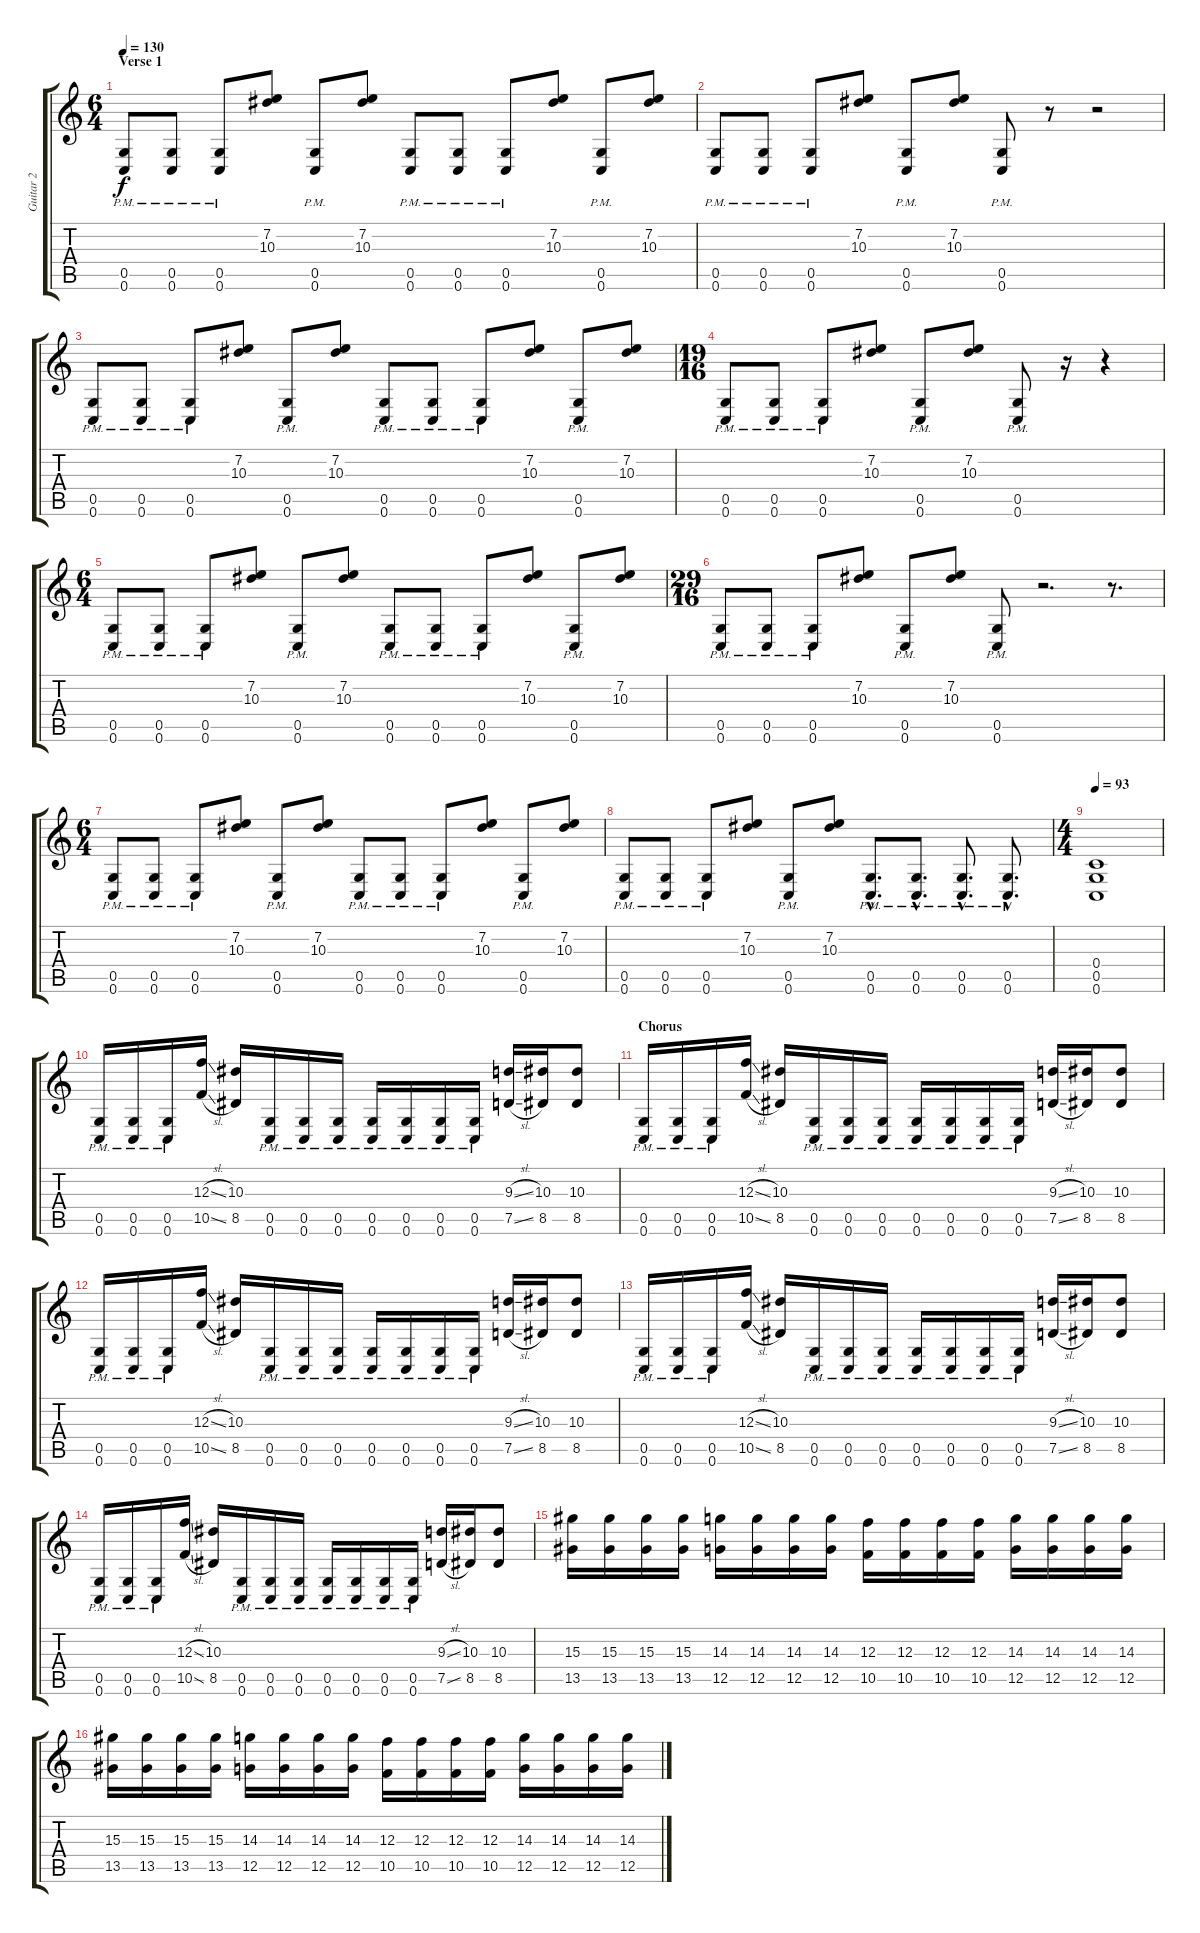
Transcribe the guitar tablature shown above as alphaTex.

\track ("Guitar 2" "Guitar 2") {instrument distortionguitar}
\staff {score tabs}
\tuning (D4 A3 F3 C3 G2 C2) {hide}
\ts (6 4)
\section ("" "Verse 1")
\tempo 130
\clef g2
\ks c
(0.5{pm} 0.6{pm}).8{dy f instrument distortionguitar} (0.5{pm} 0.6{pm}).8 (0.5{pm} 0.6{pm}).8 (7.2 10.3).8 (0.5{pm} 0.6{pm}).8 (7.2 10.3).8 (0.5{pm} 0.6{pm}).8 (0.5{pm} 0.6{pm}).8 (0.5{pm} 0.6{pm}).8 (7.2 10.3).8 (0.5{pm} 0.6{pm}).8 (7.2 10.3).8 |
(0.5{pm} 0.6{pm}).8 (0.5{pm} 0.6{pm}).8 (0.5{pm} 0.6{pm}).8 (7.2 10.3).8 (0.5{pm} 0.6{pm}).8 (7.2 10.3).8 (0.5{pm} 0.6{pm}).8 r.8 r.2 |
(0.5{pm} 0.6{pm}).8 (0.5{pm} 0.6{pm}).8 (0.5{pm} 0.6{pm}).8 (7.2 10.3).8 (0.5{pm} 0.6{pm}).8 (7.2 10.3).8 (0.5{pm} 0.6{pm}).8 (0.5{pm} 0.6{pm}).8 (0.5{pm} 0.6{pm}).8 (7.2 10.3).8 (0.5{pm} 0.6{pm}).8 (7.2 10.3).8 |
\ts (19 16)
(0.5{pm} 0.6{pm}).8 (0.5{pm} 0.6{pm}).8 (0.5{pm} 0.6{pm}).8 (7.2 10.3).8 (0.5{pm} 0.6{pm}).8 (7.2 10.3).8 (0.5{pm} 0.6{pm}).8 r.16 r.4 |
\ts (6 4)
(0.5{pm} 0.6{pm}).8 (0.5{pm} 0.6{pm}).8 (0.5{pm} 0.6{pm}).8 (7.2 10.3).8 (0.5{pm} 0.6{pm}).8 (7.2 10.3).8 (0.5{pm} 0.6{pm}).8 (0.5{pm} 0.6{pm}).8 (0.5{pm} 0.6{pm}).8 (7.2 10.3).8 (0.5{pm} 0.6{pm}).8 (7.2 10.3).8 |
\ts (29 16)
(0.5{pm} 0.6{pm}).8 (0.5{pm} 0.6{pm}).8 (0.5{pm} 0.6{pm}).8 (7.2 10.3).8 (0.5{pm} 0.6{pm}).8 (7.2 10.3).8 (0.5{pm} 0.6{pm}).8 r.2{d} r.8{d} |
\ts (6 4)
(0.5{pm} 0.6{pm}).8 (0.5{pm} 0.6{pm}).8 (0.5{pm} 0.6{pm}).8 (7.2 10.3).8 (0.5{pm} 0.6{pm}).8 (7.2 10.3).8 (0.5{pm} 0.6{pm}).8 (0.5{pm} 0.6{pm}).8 (0.5{pm} 0.6{pm}).8 (7.2 10.3).8 (0.5{pm} 0.6{pm}).8 (7.2 10.3).8 |
(0.5{pm} 0.6{pm}).8 (0.5{pm} 0.6{pm}).8 (0.5{pm} 0.6{pm}).8 (7.2 10.3).8 (0.5{pm} 0.6{pm}).8 (7.2 10.3).8 (0.5{hac pm} 0.6{hac pm}).8{d} (0.5{hac pm} 0.6{hac pm}).8{d} (0.5{hac pm} 0.6{hac pm}).8{d} (0.5{hac pm} 0.6{hac pm}).8{d} |
\ts (4 4)
\tempo 94
\tempo 93
(0.4 0.5 0.6).1 |
(0.5{pm} 0.6{pm}).16 (0.5{pm} 0.6{pm}).16 (0.5{pm} 0.6{pm}).16 (12.3{sl} 10.5{sl}).16 (10.3 8.5).16 (0.5{pm} 0.6{pm}).16 (0.5{pm} 0.6{pm}).16 (0.5{pm} 0.6{pm}).16 (0.5{pm} 0.6{pm}).16 (0.5{pm} 0.6{pm}).16 (0.5{pm} 0.6{pm}).16 (0.5{pm} 0.6{pm}).16 (9.3{sl} 7.5{sl}).16 (10.3 8.5).16 (10.3 8.5).8 |
\section ("" "Chorus")
(0.5{pm} 0.6{pm}).16 (0.5{pm} 0.6{pm}).16 (0.5{pm} 0.6{pm}).16 (12.3{sl} 10.5{sl}).16 (10.3 8.5).16 (0.5{pm} 0.6{pm}).16 (0.5{pm} 0.6{pm}).16 (0.5{pm} 0.6{pm}).16 (0.5{pm} 0.6{pm}).16 (0.5{pm} 0.6{pm}).16 (0.5{pm} 0.6{pm}).16 (0.5{pm} 0.6{pm}).16 (9.3{sl} 7.5{sl}).16 (10.3 8.5).16 (10.3 8.5).8 |
(0.5{pm} 0.6{pm}).16 (0.5{pm} 0.6{pm}).16 (0.5{pm} 0.6{pm}).16 (12.3{sl} 10.5{sl}).16 (10.3 8.5).16 (0.5{pm} 0.6{pm}).16 (0.5{pm} 0.6{pm}).16 (0.5{pm} 0.6{pm}).16 (0.5{pm} 0.6{pm}).16 (0.5{pm} 0.6{pm}).16 (0.5{pm} 0.6{pm}).16 (0.5{pm} 0.6{pm}).16 (9.3{sl} 7.5{sl}).16 (10.3 8.5).16 (10.3 8.5).8 |
(0.5{pm} 0.6{pm}).16 (0.5{pm} 0.6{pm}).16 (0.5{pm} 0.6{pm}).16 (12.3{sl} 10.5{sl}).16 (10.3 8.5).16 (0.5{pm} 0.6{pm}).16 (0.5{pm} 0.6{pm}).16 (0.5{pm} 0.6{pm}).16 (0.5{pm} 0.6{pm}).16 (0.5{pm} 0.6{pm}).16 (0.5{pm} 0.6{pm}).16 (0.5{pm} 0.6{pm}).16 (9.3{sl} 7.5{sl}).16 (10.3 8.5).16 (10.3 8.5).8 |
(0.5{pm} 0.6{pm}).16 (0.5{pm} 0.6{pm}).16 (0.5{pm} 0.6{pm}).16 (12.3{sl} 10.5{sl}).16 (10.3 8.5).16 (0.5{pm} 0.6{pm}).16 (0.5{pm} 0.6{pm}).16 (0.5{pm} 0.6{pm}).16 (0.5{pm} 0.6{pm}).16 (0.5{pm} 0.6{pm}).16 (0.5{pm} 0.6{pm}).16 (0.5{pm} 0.6{pm}).16 (9.3{sl} 7.5{sl}).16 (10.3 8.5).16 (10.3 8.5).8 |
(15.3 13.5).16 (15.3 13.5).16 (15.3 13.5).16 (15.3 13.5).16 (14.3 12.5).16 (14.3 12.5).16 (14.3 12.5).16 (14.3 12.5).16 (12.3 10.5).16 (12.3 10.5).16 (12.3 10.5).16 (12.3 10.5).16 (14.3 12.5).16 (14.3 12.5).16 (14.3 12.5).16 (14.3 12.5).16 |
(15.3 13.5).16 (15.3 13.5).16 (15.3 13.5).16 (15.3 13.5).16 (14.3 12.5).16 (14.3 12.5).16 (14.3 12.5).16 (14.3 12.5).16 (12.3 10.5).16 (12.3 10.5).16 (12.3 10.5).16 (12.3 10.5).16 (14.3 12.5).16 (14.3 12.5).16 (14.3 12.5).16 (14.3 12.5).16
